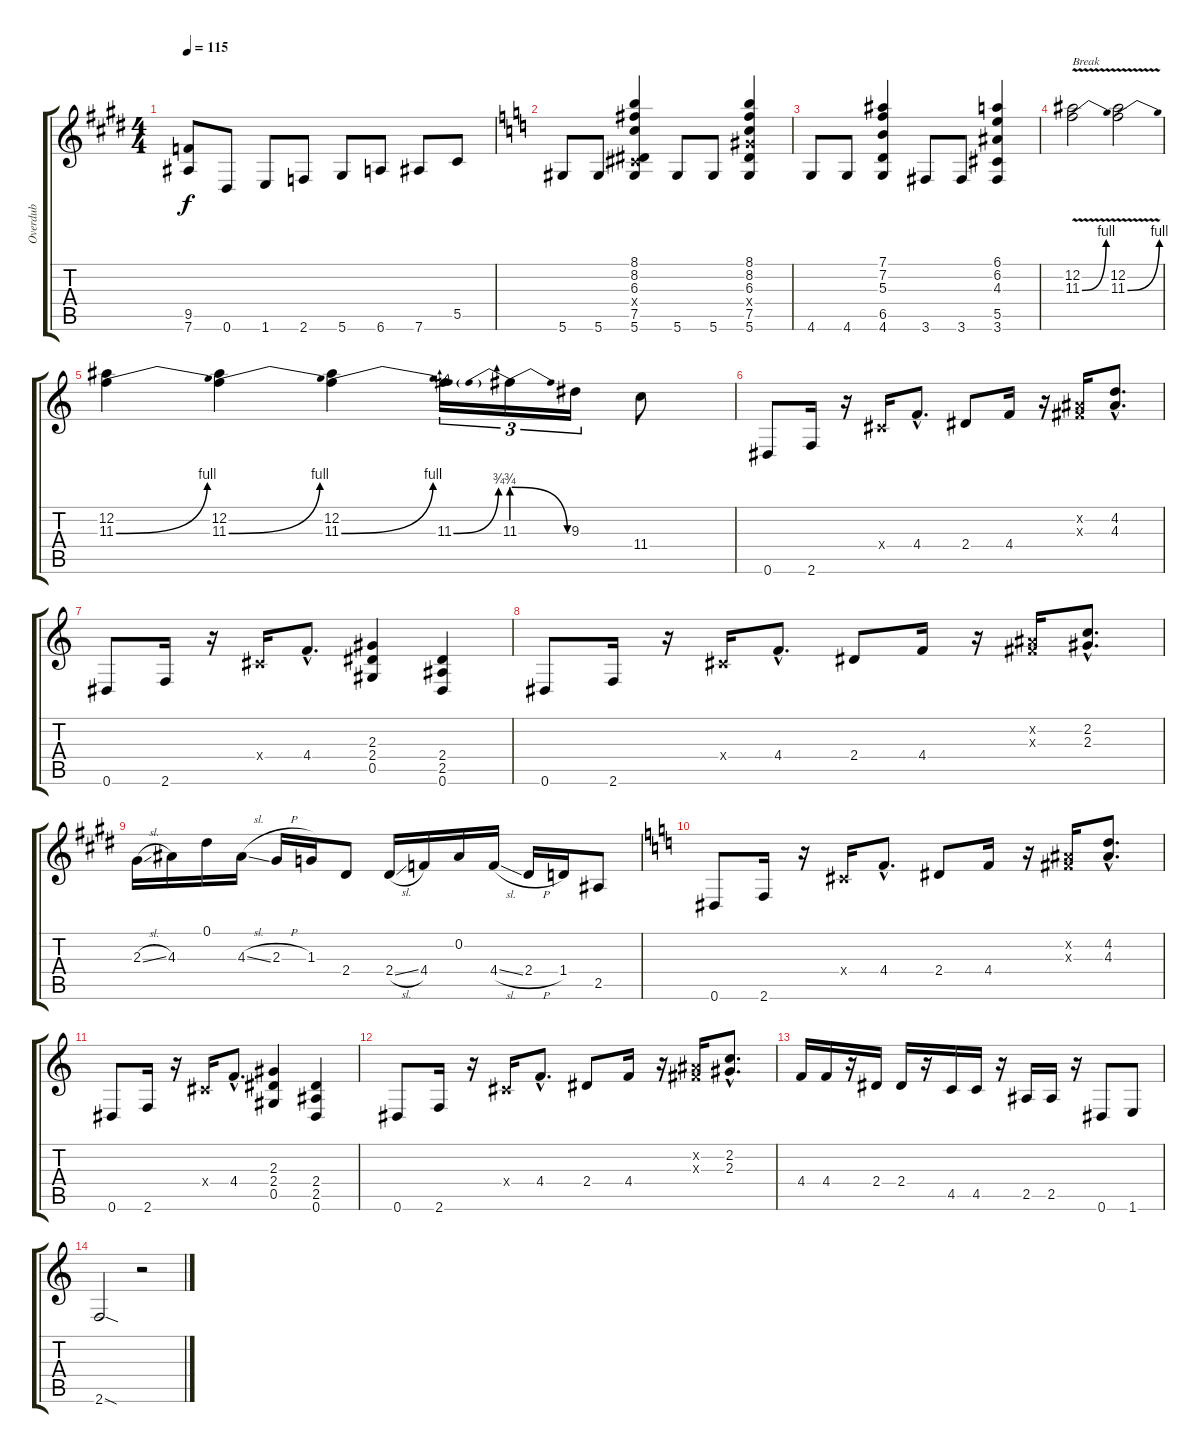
\track ("Overdub" "Overdub") {instrument fretlessbass}
\staff {score tabs}
\tuning (Eb4 Bb3 Gb3 Db3 Ab2 Eb2) {hide}
\ts (4 4)
\tempo 115
\clef g2
\ks e
(9.5 7.6).8{dy f} 0.6.8 1.6.8 2.6.8 5.6.8 6.6.8 7.6.8 5.5.8 |
\ks c
5.6.8 5.6.8 (8.1 8.2 6.3 0.4{x} 7.5 5.6).4 5.6.8 5.6.8 (8.1 8.2 6.3 7.4{x} 7.5 5.6).4 |
4.6.8 4.6.8 (7.1 7.2 5.3 6.5 4.6).4 3.6.8 3.6.8 (6.1 6.2 4.3 5.5 3.6).4 |
(12.2 11.3{be (bend 0 0 60 4) v}).2{txt "Break"} (12.2 11.3{be (bend 0 0 60 4) v}).2 |
(12.2 11.3{be (bend 0 0 60 4)}).4 (12.2 11.3{be (bend 0 0 60 4)}).4 (12.2 11.3{be (bend 0 0 60 4)}).4 11.3{be (bend 0 0 60 3)}.16{tu (3 2)} 11.3{be (prebendrelease 0 3 60 0)}.16{tu (3 2)} 9.3.16{tu (3 2)} 11.4.8 |
0.6.8{instrument overdrivenguitar} 2.6.16 r.16 0.4{x}.16 4.4{hac}.8{d} 2.4.8 4.4.16 r.16 (0.2{x} 0.3{x}).16 (4.2{hac} 4.3{hac}).8{d} |
0.6.8 2.6.16 r.16 0.4{x}.16 4.4{hac}.8{d} (2.3 2.4 0.5).4 (2.4 2.5 0.6).4 |
0.6.8 2.6.16 r.16 0.4{x}.16 4.4{hac}.8{d} 2.4.8 4.4.16 r.16 (0.2{x} 0.3{x}).16 (2.2{hac} 2.3{hac}).8{d} |
\ks e
2.3{sl}.16 4.3.16 0.1.16 4.3{sl}.16 2.3{h}.16 1.3.16 2.4.8 2.4{sl}.16 4.4.16 0.2.16 4.4{sl}.16 2.4{h}.16 1.4.16 2.5.8 |
\ks c
0.6.8 2.6.16 r.16 0.4{x}.16 4.4{hac}.8{d} 2.4.8 4.4.16 r.16 (0.2{x} 0.3{x}).16 (4.2{hac} 4.3{hac}).8{d} |
0.6.8 2.6.16 r.16 0.4{x}.16 4.4{hac}.8{d} (2.3 2.4 0.5).4 (2.4 2.5 0.6).4 |
0.6.8 2.6.16 r.16 0.4{x}.16 4.4{hac}.8{d} 2.4.8 4.4.16 r.16 (0.2{x} 0.3{x}).16 (2.2{hac} 2.3{hac}).8{d} |
4.4.16 4.4.16 r.16 2.4.16 2.4.16 r.16 4.5.16 4.5.16 r.16 2.5.16 2.5.16 r.16 0.6.8 1.6.8 |
2.6{sod}.2 r.2
